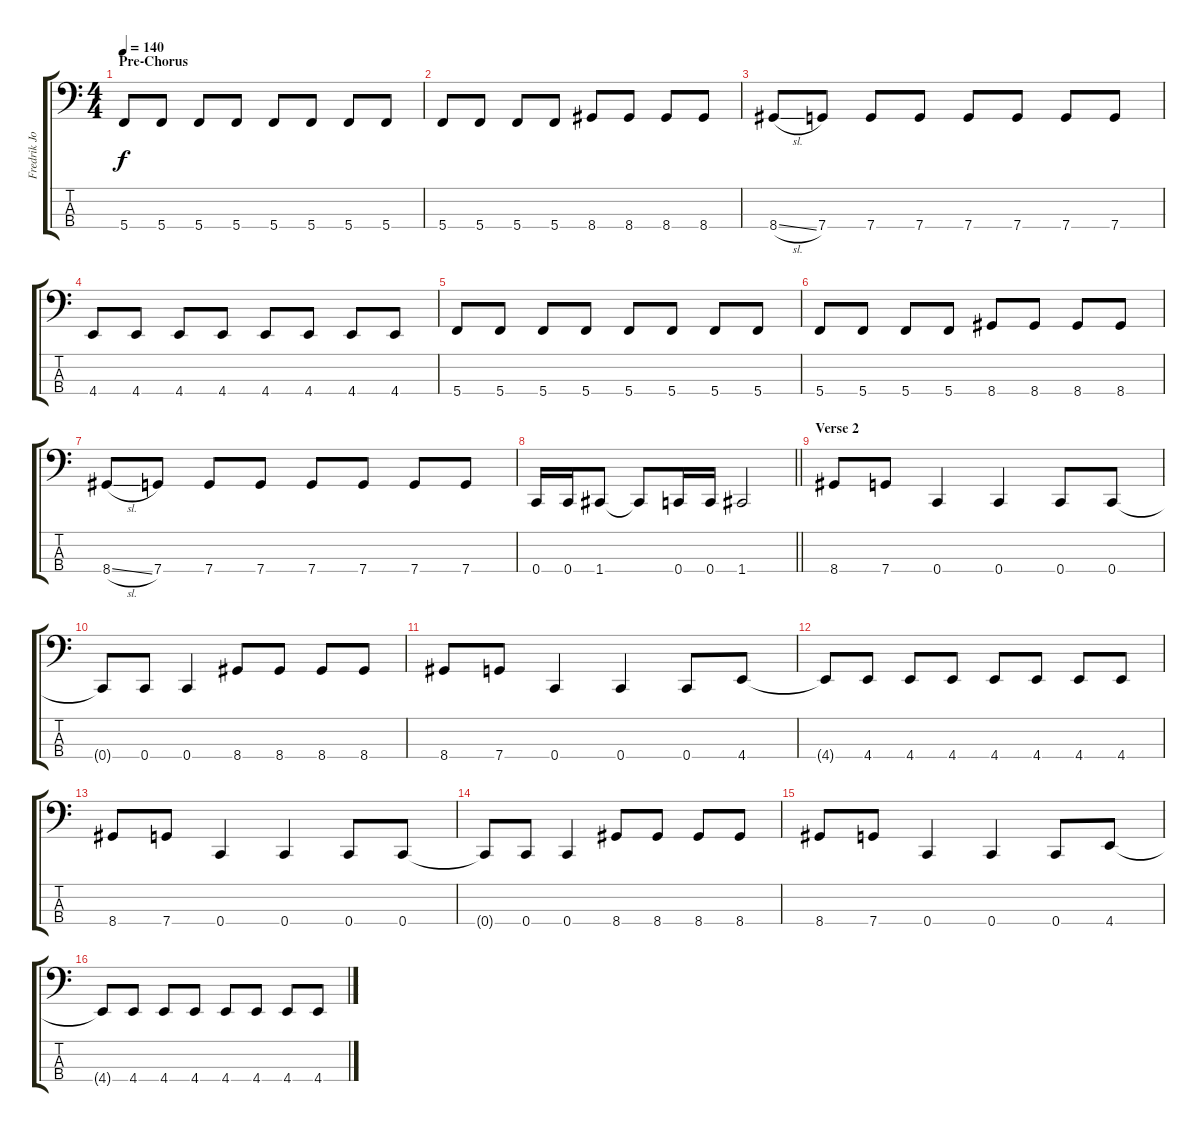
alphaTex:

\track ("Fredrik Johansson " "Fredrik Jo") {instrument electricbassfinger}
\staff {score tabs}
\tuning (F2 C2 G1 C1) {hide}
\ts (4 4)
\section ("" "Pre-Chorus")
\tempo 140
\clef f4
\ks c
5.4.8{dy f} 5.4.8 5.4.8 5.4.8 5.4.8 5.4.8 5.4.8 5.4.8 |
5.4.8 5.4.8 5.4.8 5.4.8 8.4.8 8.4.8 8.4.8 8.4.8 |
8.4{sl}.8 7.4.8 7.4.8 7.4.8 7.4.8 7.4.8 7.4.8 7.4.8 |
4.4.8 4.4.8 4.4.8 4.4.8 4.4.8 4.4.8 4.4.8 4.4.8 |
5.4.8 5.4.8 5.4.8 5.4.8 5.4.8 5.4.8 5.4.8 5.4.8 |
5.4.8 5.4.8 5.4.8 5.4.8 8.4.8 8.4.8 8.4.8 8.4.8 |
8.4{sl}.8 7.4.8 7.4.8 7.4.8 7.4.8 7.4.8 7.4.8 7.4.8 |
\barLineRight lightlight
0.4.16 0.4.16 1.4.8 1.4{t}.8 0.4.16 0.4.16 1.4.2 |
\section ("" "Verse 2")
8.4.8 7.4.8 0.4.4 0.4.4 0.4.8 0.4.8 |
0.4{t}.8 0.4.8 0.4.4 8.4.8 8.4.8 8.4.8 8.4.8 |
8.4.8 7.4.8 0.4.4 0.4.4 0.4.8 4.4.8 |
4.4{t}.8 4.4.8 4.4.8 4.4.8 4.4.8 4.4.8 4.4.8 4.4.8 |
8.4.8 7.4.8 0.4.4 0.4.4 0.4.8 0.4.8 |
0.4{t}.8 0.4.8 0.4.4 8.4.8 8.4.8 8.4.8 8.4.8 |
8.4.8 7.4.8 0.4.4 0.4.4 0.4.8 4.4.8 |
4.4{t}.8 4.4.8 4.4.8 4.4.8 4.4.8 4.4.8 4.4.8 4.4.8
